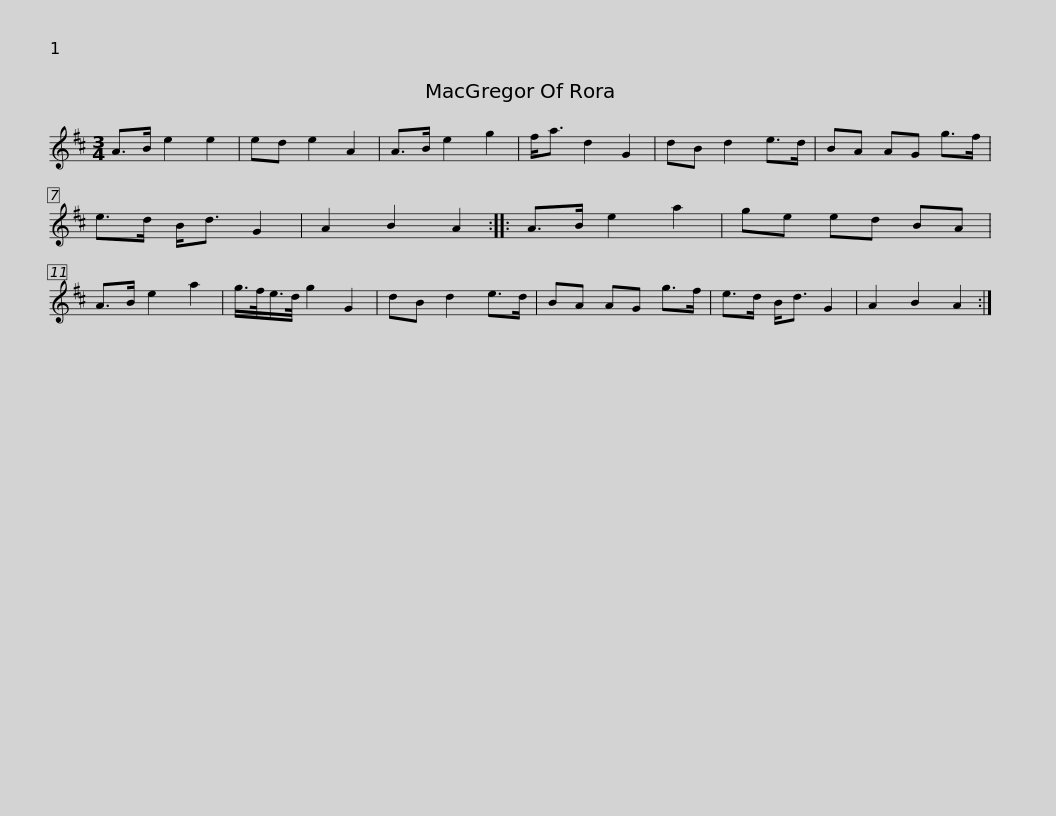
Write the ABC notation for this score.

X:1
L:1/8
M:3/4
I:linebreak $
K:D
V:1 treble
V:1
 A>B e2 e2 | ed e2 A2 | A>B e2 g2 | f<a d2 G2 | dB d2 e>d | %5
 BA AG g>f | e>d B<d G2 | A2 B2 A2 ::$ A>B e2 a2 | ge ed BA | %10
 A>B e2 a2 | g/>f/e/>d/ g2 G2 | dB d2 e>d | BA AG g>f | e>d B<d G2 | %15
 A2 B2 A2 :| %16
